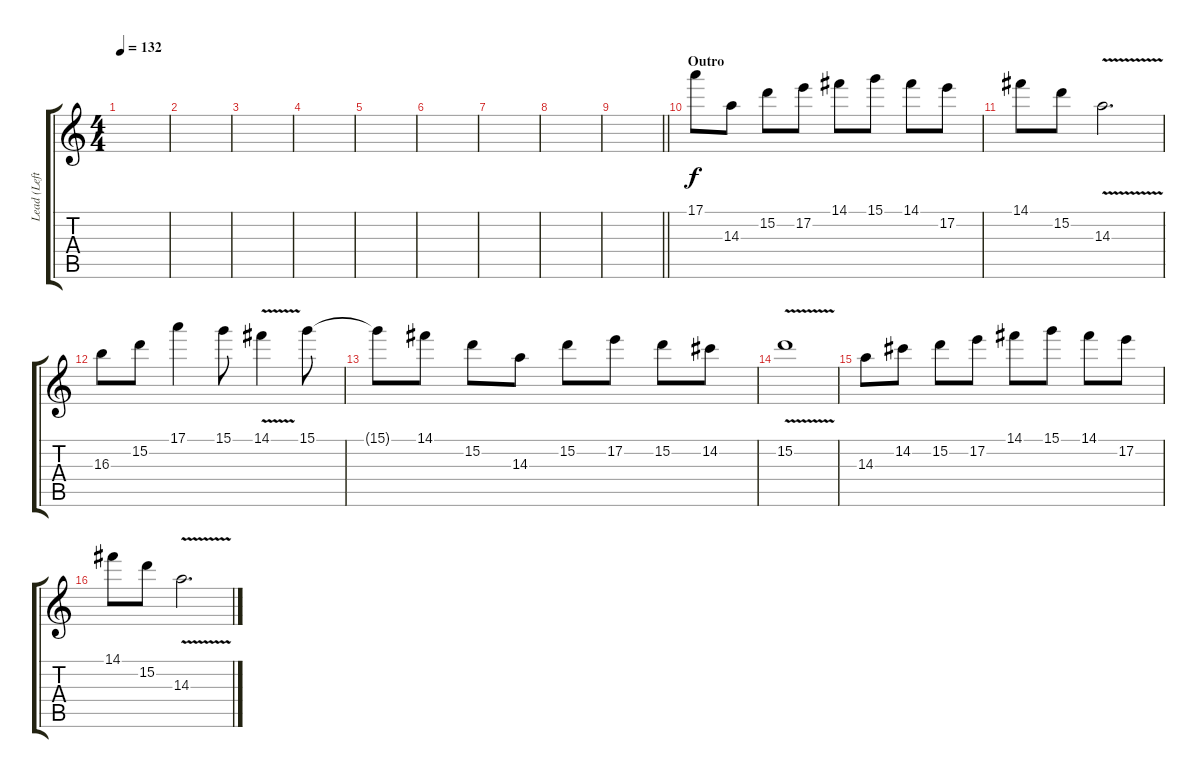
\track ("Lead (Left)" "Lead (Left") {instrument overdrivenguitar}
\staff {score tabs}
\tuning (E4 B3 G3 D3 A2 E2) {hide}
\ts (4 4)
\tempo 132
\clef g2
\ks c
|
|
|
|
|
|
|
|
\barLineRight lightlight
|
\section ("" "Outro")
17.1.8 14.3.8 15.2.8 17.2.8 14.1.8 15.1.8 14.1.8 17.2.8 |
14.1.8 15.2.8 14.3{v}.2{d} |
16.3.8 15.2.8 17.1.4 15.1.8 14.1{v}.4 15.1.8 |
15.1{t}.8 14.1.8 15.2.8 14.3.8 15.2.8 17.2.8 15.2.8 14.2.8 |
15.2{v}.1 |
14.3.8 14.2.8 15.2.8 17.2.8 14.1.8 15.1.8 14.1.8 17.2.8 |
14.1.8 15.2.8 14.3{v}.2{d}
